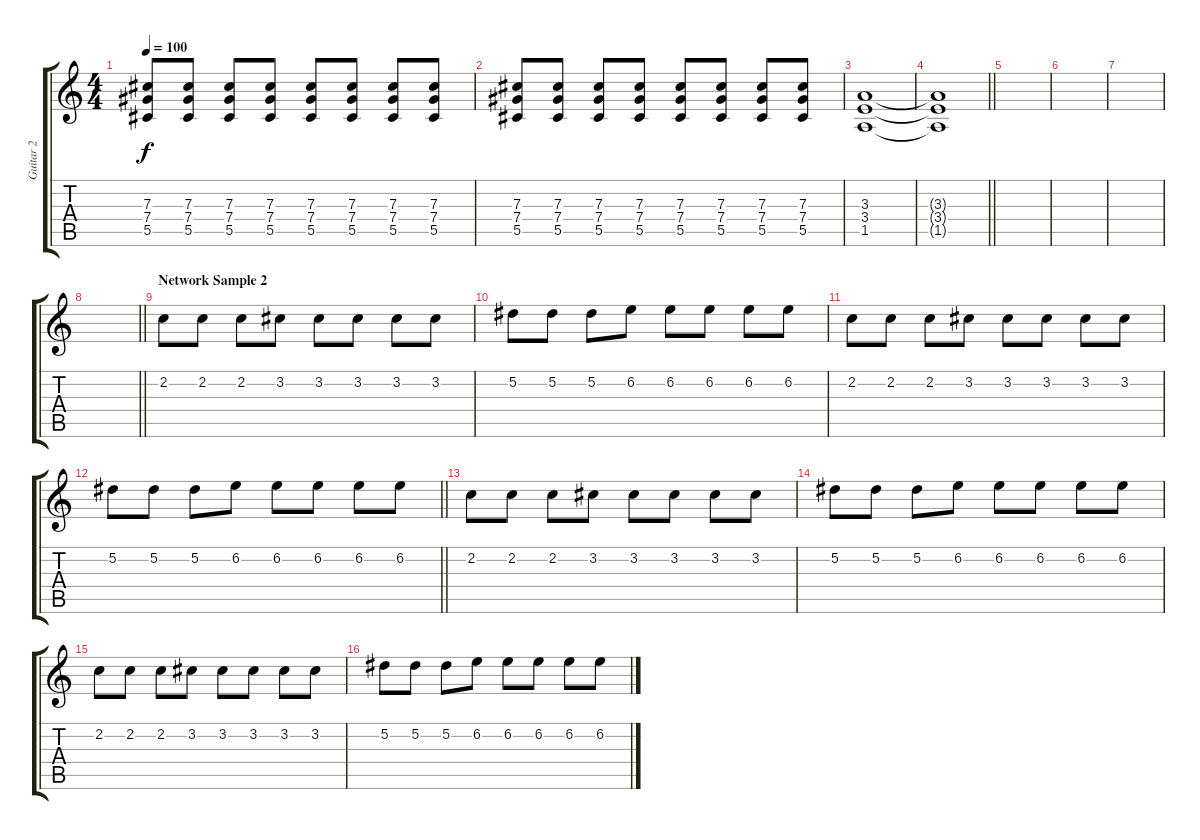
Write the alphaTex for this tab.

\track ("Guitar 2" "Guitar 2") {instrument overdrivenguitar}
\staff {score tabs}
\tuning (Eb4 Bb3 Gb3 Db3 Ab2 Db2) {hide}
\ts (4 4)
\tempo 100
\clef g2
\ks c
(7.3 7.4 5.5).8{dy f} (7.3 7.4 5.5).8 (7.3 7.4 5.5).8 (7.3 7.4 5.5).8 (7.3 7.4 5.5).8 (7.3 7.4 5.5).8 (7.3 7.4 5.5).8 (7.3 7.4 5.5).8 |
(7.3 7.4 5.5).8 (7.3 7.4 5.5).8 (7.3 7.4 5.5).8 (7.3 7.4 5.5).8 (7.3 7.4 5.5).8 (7.3 7.4 5.5).8 (7.3 7.4 5.5).8 (7.3 7.4 5.5).8 |
(3.3 3.4 1.5).1{volume 0} |
\barLineRight lightlight
(3.3{t} 3.4{t} 1.5{t}).1 |
|
|
|
\barLineRight lightlight
|
\section ("" "Network Sample 2")
2.2.8 2.2.8 2.2.8 3.2.8 3.2.8 3.2.8 3.2.8 3.2.8 |
5.2.8 5.2.8 5.2.8 6.2.8 6.2.8 6.2.8 6.2.8 6.2.8 |
2.2.8 2.2.8 2.2.8 3.2.8 3.2.8 3.2.8 3.2.8 3.2.8 |
\barLineRight lightlight
5.2.8 5.2.8 5.2.8 6.2.8 6.2.8 6.2.8 6.2.8 6.2.8 |
2.2.8 2.2.8 2.2.8 3.2.8 3.2.8 3.2.8 3.2.8 3.2.8 |
5.2.8 5.2.8 5.2.8 6.2.8 6.2.8 6.2.8 6.2.8 6.2.8 |
2.2.8 2.2.8 2.2.8 3.2.8 3.2.8 3.2.8 3.2.8 3.2.8 |
5.2.8 5.2.8 5.2.8 6.2.8 6.2.8 6.2.8 6.2.8 6.2.8
